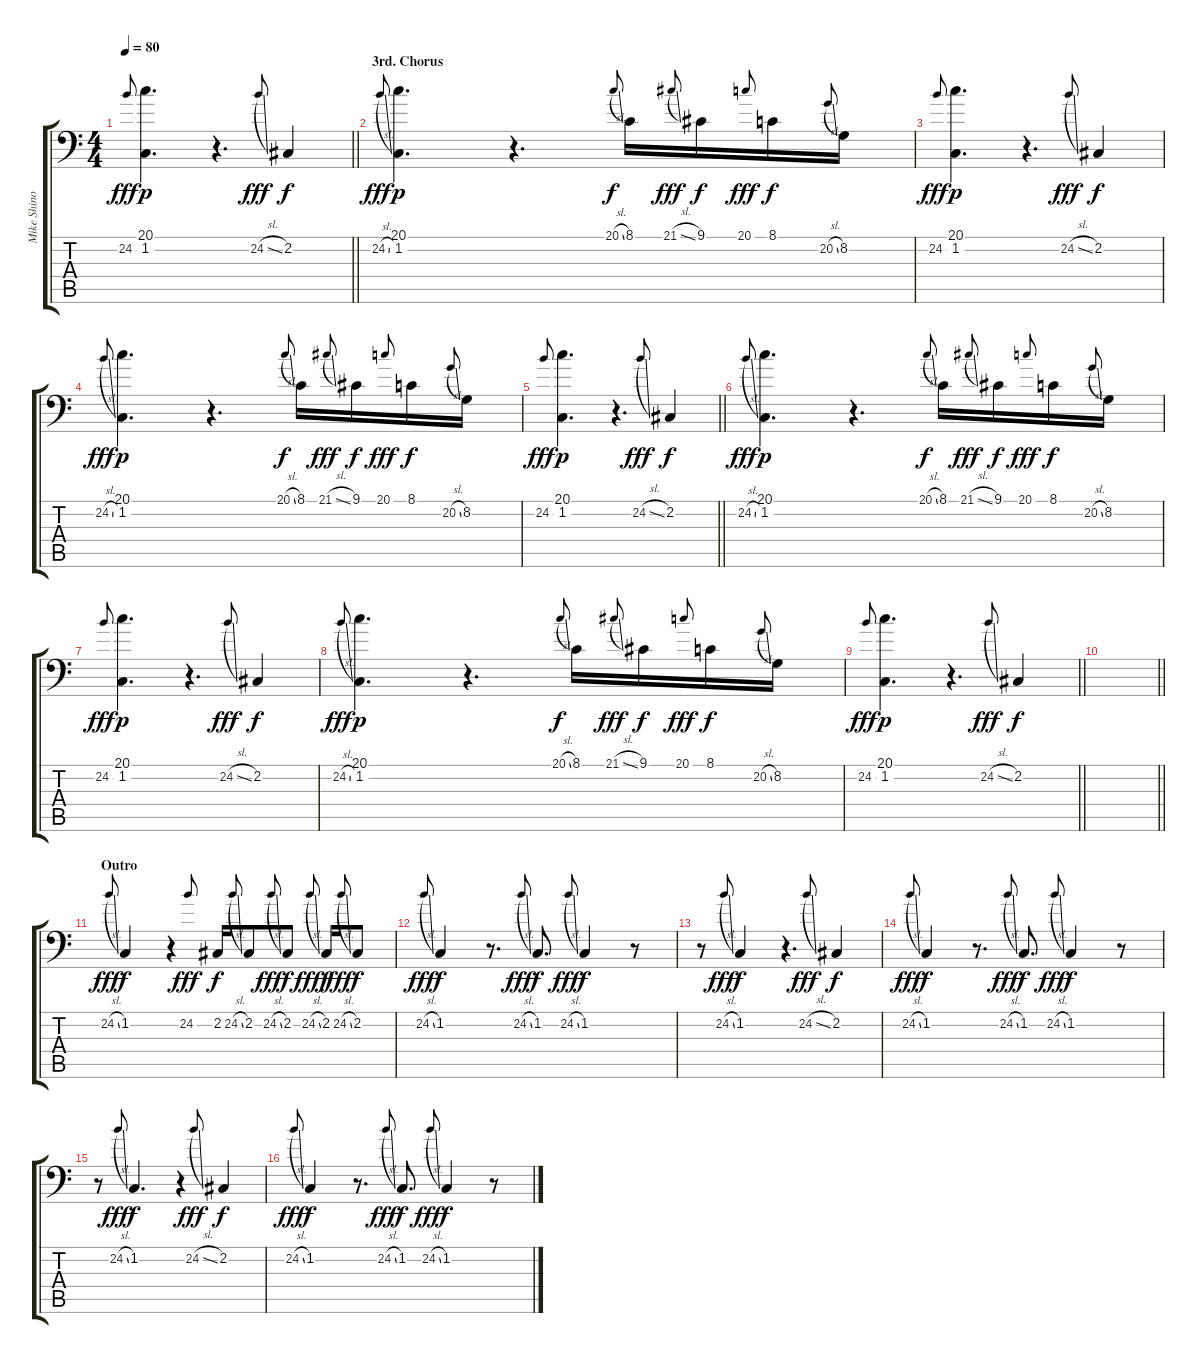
\track ("Mike Shinoda - Effect" "Mike Shino") {instrument panflute}
\staff {score tabs}
\tuning (E3 B2 G2 D2 A1 E1) {hide}
\ts (4 4)
\tempo 80
\clef f4
\barLineRight lightlight
\ks c
24.2.8{gr onbeat dy fff} (20.1 1.2).4{d dy p} r.4{d} 24.2{sl}.8{gr onbeat dy fff} 2.2.4{dy f} |
\section ("" "3rd. Chorus")
24.2{sl}.8{gr onbeat dy fff} (20.1 1.2).4{d dy p} r.4{d} 20.1{sl}.8{gr onbeat dy f} 8.1.16 21.1{sl}.8{gr onbeat dy fff} 9.1.16{dy f} 20.1.8{gr onbeat dy fff} 8.1.16{dy f} 20.2{sl}.8{gr onbeat} 8.2.16 |
24.2.8{gr onbeat dy fff} (20.1 1.2).4{d dy p} r.4{d} 24.2{sl}.8{gr onbeat dy fff} 2.2.4{dy f} |
24.2{sl}.8{gr onbeat dy fff} (20.1 1.2).4{d dy p} r.4{d} 20.1{sl}.8{gr onbeat dy f} 8.1.16 21.1{sl}.8{gr onbeat dy fff} 9.1.16{dy f} 20.1.8{gr onbeat dy fff} 8.1.16{dy f} 20.2{sl}.8{gr onbeat} 8.2.16 |
\barLineRight lightlight
24.2.8{gr onbeat dy fff} (20.1 1.2).4{d dy p} r.4{d} 24.2{sl}.8{gr onbeat dy fff} 2.2.4{dy f} |
24.2{sl}.8{gr onbeat dy fff} (20.1 1.2).4{d dy p} r.4{d} 20.1{sl}.8{gr onbeat dy f} 8.1.16 21.1{sl}.8{gr onbeat dy fff} 9.1.16{dy f} 20.1.8{gr onbeat dy fff} 8.1.16{dy f} 20.2{sl}.8{gr onbeat} 8.2.16 |
24.2.8{gr onbeat dy fff} (20.1 1.2).4{d dy p} r.4{d} 24.2{sl}.8{gr onbeat dy fff} 2.2.4{dy f} |
24.2{sl}.8{gr onbeat dy fff} (20.1 1.2).4{d dy p} r.4{d} 20.1{sl}.8{gr onbeat dy f} 8.1.16 21.1{sl}.8{gr onbeat dy fff} 9.1.16{dy f} 20.1.8{gr onbeat dy fff} 8.1.16{dy f} 20.2{sl}.8{gr onbeat} 8.2.16 |
\barLineRight lightlight
24.2.8{gr onbeat dy fff} (20.1 1.2).4{d dy p} r.4{d} 24.2{sl}.8{gr onbeat dy fff} 2.2.4{dy f} |
\barLineRight lightlight
|
\section ("" "Outro")
24.2{sl}.8{gr onbeat dy fff} 1.2.4{dy f} r.4 24.2.8{gr onbeat dy fff} 2.2.16{dy f} 24.2{sl}.8{gr onbeat} 2.2.8 24.2{sl}.8{gr onbeat dy fff} 2.2.8{dy f} 24.2{sl}.8{gr onbeat dy fff} 2.2.16{dy f} 24.2{sl}.8{gr onbeat dy fff} 2.2.8{dy f} |
24.2{sl}.8{gr onbeat dy fff} 1.2.4{dy f} r.8{d} 24.2{sl}.8{gr onbeat dy fff} 1.2.8{d dy f} 24.2{sl}.8{gr onbeat dy fff} 1.2.4{dy f} r.8 |
r.8 24.2{sl}.8{gr onbeat dy fff} 1.2.4{dy f} r.4{d} 24.2{sl}.8{gr onbeat dy fff} 2.2.4{dy f} |
24.2{sl}.8{gr onbeat dy fff} 1.2.4{dy f} r.8{d} 24.2{sl}.8{gr onbeat dy fff} 1.2.8{d dy f} 24.2{sl}.8{gr onbeat dy fff} 1.2.4{dy f} r.8 |
r.8 24.2{sl}.8{gr onbeat dy fff} 1.2.4{d dy f} r.4 24.2{sl}.8{gr onbeat dy fff} 2.2.4{dy f} |
24.2{sl}.8{gr onbeat dy fff} 1.2.4{dy f} r.8{d} 24.2{sl}.8{gr onbeat dy fff} 1.2.8{d dy f} 24.2{sl}.8{gr onbeat dy fff} 1.2.4{dy f} r.8
